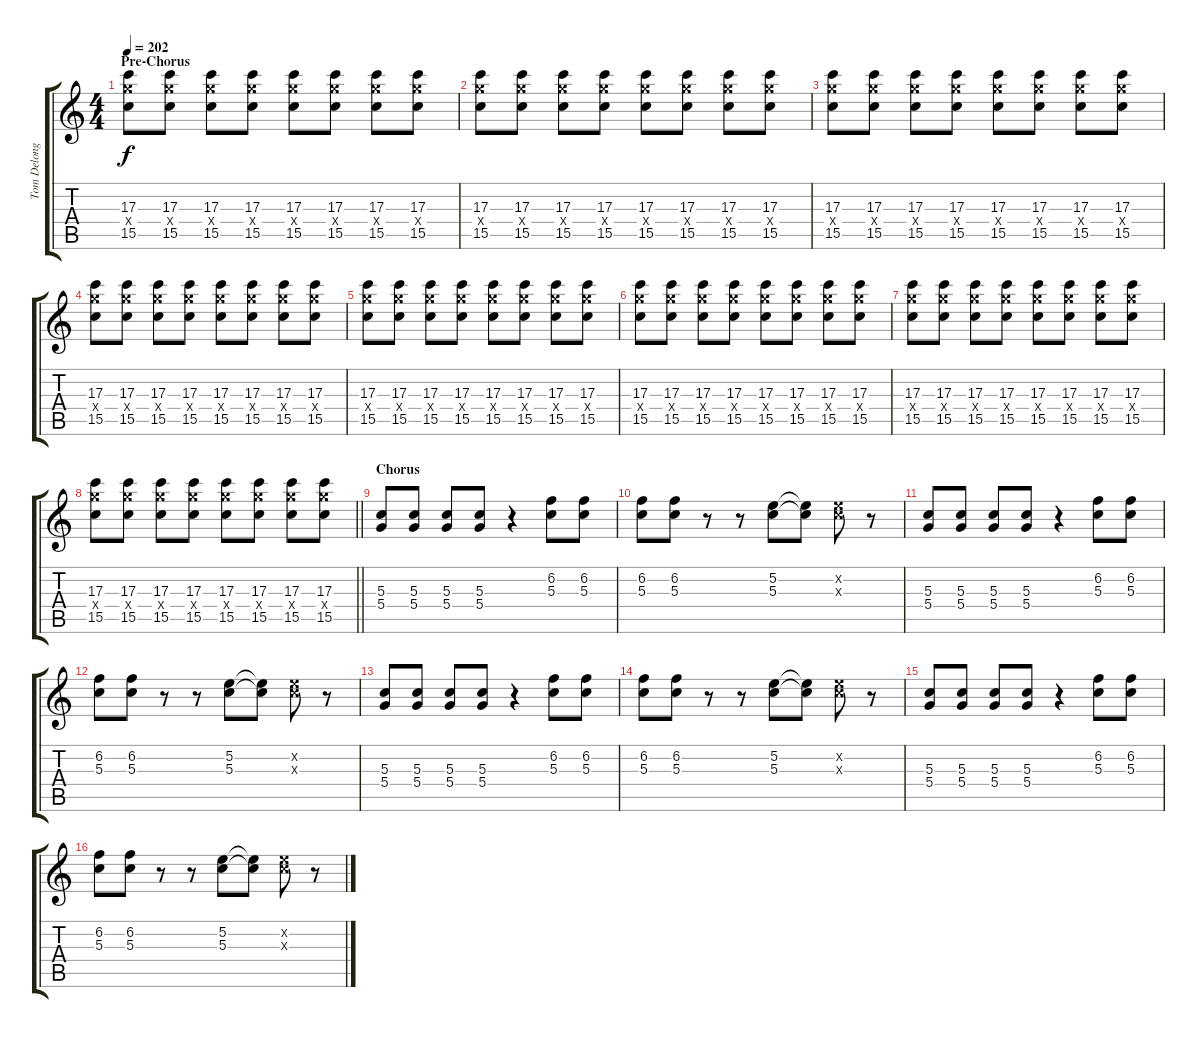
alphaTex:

\track ("Tom Delonge - Guitar" "Tom Delong") {instrument distortionguitar}
\staff {score tabs}
\tuning (E4 B3 G3 D3 A2 E2) {hide}
\ts (4 4)
\section ("" "Pre-Chorus")
\tempo 202
\clef g2
\ks c
(17.3 17.4{x} 15.5).8{dy f} (17.3 17.4{x} 15.5).8 (17.3 17.4{x} 15.5).8 (17.3 17.4{x} 15.5).8 (17.3 17.4{x} 15.5).8 (17.3 17.4{x} 15.5).8 (17.3 17.4{x} 15.5).8 (17.3 17.4{x} 15.5).8 |
(17.3 17.4{x} 15.5).8 (17.3 17.4{x} 15.5).8 (17.3 17.4{x} 15.5).8 (17.3 17.4{x} 15.5).8 (17.3 17.4{x} 15.5).8 (17.3 17.4{x} 15.5).8 (17.3 17.4{x} 15.5).8 (17.3 17.4{x} 15.5).8 |
(17.3 17.4{x} 15.5).8 (17.3 17.4{x} 15.5).8 (17.3 17.4{x} 15.5).8 (17.3 17.4{x} 15.5).8 (17.3 17.4{x} 15.5).8 (17.3 17.4{x} 15.5).8 (17.3 17.4{x} 15.5).8 (17.3 17.4{x} 15.5).8 |
(17.3 17.4{x} 15.5).8 (17.3 17.4{x} 15.5).8 (17.3 17.4{x} 15.5).8 (17.3 17.4{x} 15.5).8 (17.3 17.4{x} 15.5).8 (17.3 17.4{x} 15.5).8 (17.3 17.4{x} 15.5).8 (17.3 17.4{x} 15.5).8 |
(17.3 17.4{x} 15.5).8 (17.3 17.4{x} 15.5).8 (17.3 17.4{x} 15.5).8 (17.3 17.4{x} 15.5).8 (17.3 17.4{x} 15.5).8 (17.3 17.4{x} 15.5).8 (17.3 17.4{x} 15.5).8 (17.3 17.4{x} 15.5).8 |
(17.3 17.4{x} 15.5).8 (17.3 17.4{x} 15.5).8 (17.3 17.4{x} 15.5).8 (17.3 17.4{x} 15.5).8 (17.3 17.4{x} 15.5).8 (17.3 17.4{x} 15.5).8 (17.3 17.4{x} 15.5).8 (17.3 17.4{x} 15.5).8 |
(17.3 17.4{x} 15.5).8 (17.3 17.4{x} 15.5).8 (17.3 17.4{x} 15.5).8 (17.3 17.4{x} 15.5).8 (17.3 17.4{x} 15.5).8 (17.3 17.4{x} 15.5).8 (17.3 17.4{x} 15.5).8 (17.3 17.4{x} 15.5).8 |
\barLineRight lightlight
(17.3 17.4{x} 15.5).8 (17.3 17.4{x} 15.5).8 (17.3 17.4{x} 15.5).8 (17.3 17.4{x} 15.5).8 (17.3 17.4{x} 15.5).8 (17.3 17.4{x} 15.5).8 (17.3 17.4{x} 15.5).8 (17.3 17.4{x} 15.5).8 |
\section ("" "Chorus")
(5.3 5.4).8 (5.3 5.4).8 (5.3 5.4).8 (5.3 5.4).8 r.4 (6.2 5.3).8 (6.2 5.3).8 |
(6.2 5.3).8 (6.2 5.3).8 r.8 r.8 (5.2 5.3).8 (5.2{t} 5.3{t}).8 (5.2{x} 5.3{x}).8 r.8 |
(5.3 5.4).8 (5.3 5.4).8 (5.3 5.4).8 (5.3 5.4).8 r.4 (6.2 5.3).8 (6.2 5.3).8 |
(6.2 5.3).8 (6.2 5.3).8 r.8 r.8 (5.2 5.3).8 (5.2{t} 5.3{t}).8 (5.2{x} 5.3{x}).8 r.8 |
(5.3 5.4).8 (5.3 5.4).8 (5.3 5.4).8 (5.3 5.4).8 r.4 (6.2 5.3).8 (6.2 5.3).8 |
(6.2 5.3).8 (6.2 5.3).8 r.8 r.8 (5.2 5.3).8 (5.2{t} 5.3{t}).8 (5.2{x} 5.3{x}).8 r.8 |
(5.3 5.4).8 (5.3 5.4).8 (5.3 5.4).8 (5.3 5.4).8 r.4 (6.2 5.3).8 (6.2 5.3).8 |
(6.2 5.3).8 (6.2 5.3).8 r.8 r.8 (5.2 5.3).8 (5.2{t} 5.3{t}).8 (5.2{x} 5.3{x}).8 r.8
